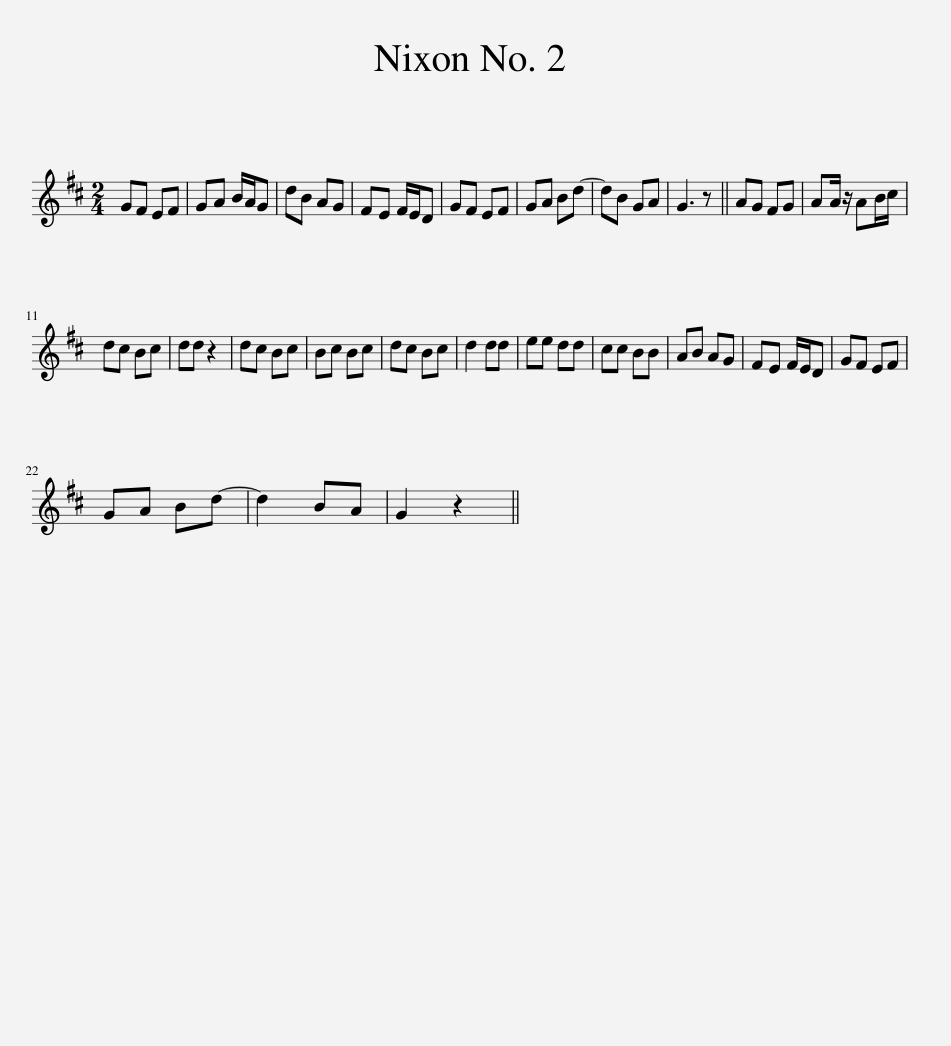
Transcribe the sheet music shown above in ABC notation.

X:1
L:1/8
M:2/4
I:linebreak $
K:D
V:1 treble
V:1
 GF EF | GA B/A/G | dB AG | FE F/E/D | GF EF | %5
 GA Bd- | dB GA | G3 z || AG FG | AA/ z/ AB/c/ |$ %10
 dc Bc | dd z2 | dc Bc | Bc Bc | dc Bc | %15
 d2 dd | ee dd | cc BB | AB AG | FE F/E/D | %20
 GF EF |$ GA Bd- | d2 BA | G2 z2 || %24
